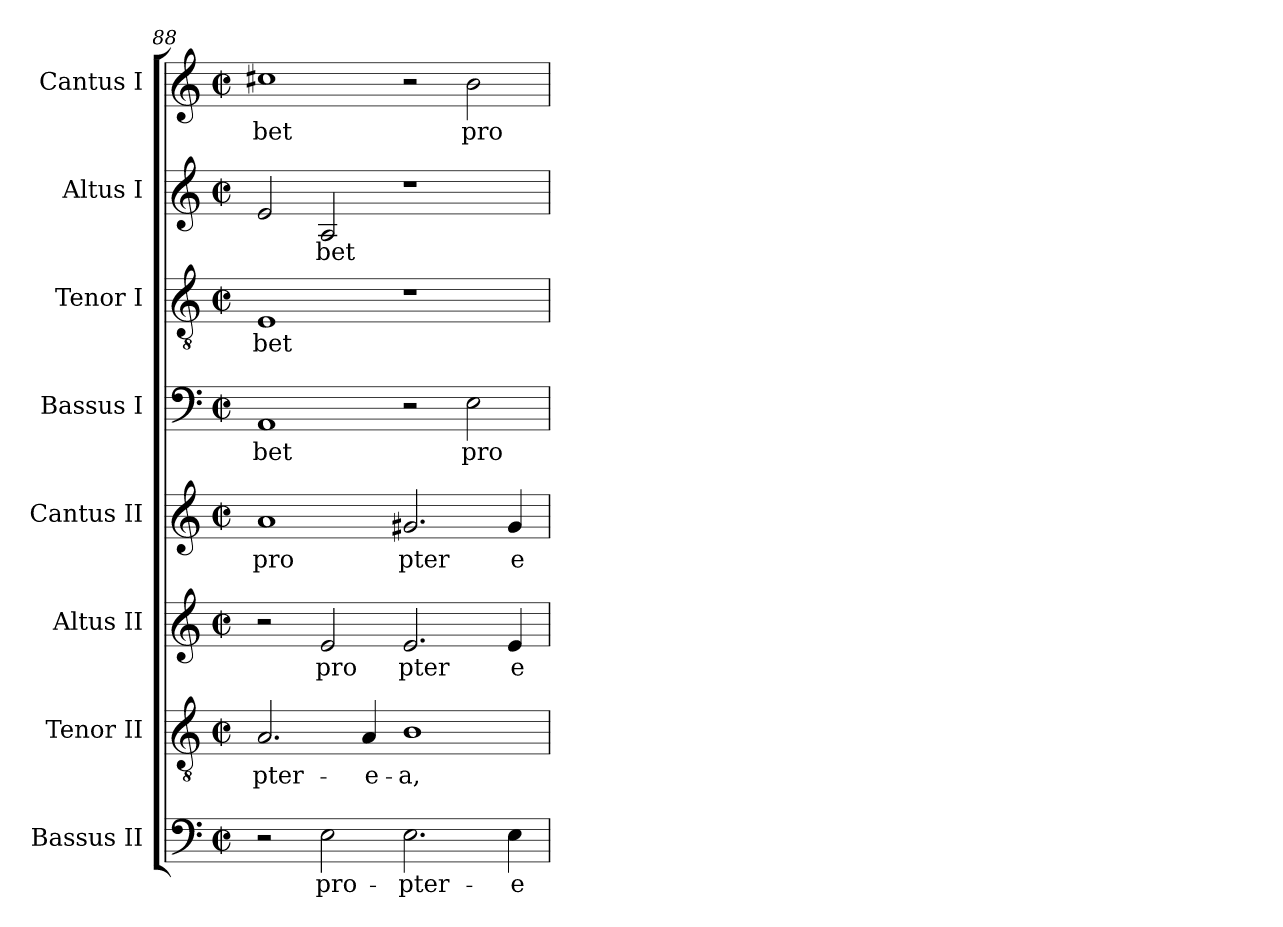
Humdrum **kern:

**kern	**text	**kern	**text	**kern	**text	**kern	**text	**kern	**text	**kern	**text	**kern	**text	**kern	**text
*part8	*part8	*part7	*part7	*part6	*part6	*part5	*part5	*part4	*part4	*part3	*part3	*part2	*part2	*part1	*part1
*staff8	*staff8	*staff7	*staff7	*staff6	*staff6	*staff5	*staff5	*staff4	*staff4	*staff3	*staff3	*staff2	*staff2	*staff1	*staff1
*I"Bassus II	*	*I"Tenor II	*	*I"Altus II	*	*I"Cantus II	*	*I"Bassus I	*	*I"Tenor I	*	*I"Altus I	*	*I"Cantus I	*
*clefF4	*	*clefGv2	*	*clefG2	*	*clefG2	*	*clefF4	*	*clefGv2	*	*clefG2	*	*clefG2	*
*M2/2	*	*M2/2	*	*M2/2	*	*M2/2	*	*M2/2	*	*M2/2	*	*M2/2	*	*M2/2	*
*met(c|)	*	*met(c|)	*	*met(c|)	*	*met(c|)	*	*met(c|)	*	*met(c|)	*	*met(c|)	*	*met(c|)	*
=88	=88	=88	=88	=88	=88	=88	=88	=88	=88	=88	=88	=88	=88	=88	=88
!	!	!	!LO:LY:b:cj	!	!	!	!LO:LY:b:cj	!	!LO:LY:b:cj	!	!LO:LY:b:cj	!	!	!	!LO:LY:b:cj
2r	.	2.A/	-pter-	2r	.	1a	pro	1AA	bet	1E	bet	2e/	.	1cc#X	bet
!	!LO:LY:b:cj	!	!	!	!LO:LY:b:cj	!	!	!	!	!	!	!	!LO:LY:b:cj	!	!
2E\	pro-	.	.	2e/	pro	.	.	.	.	.	.	2A/	bet	.	.
!	!	!	!LO:LY:b:cj	!	!	!	!	!	!	!	!	!	!	!	!
.	.	4A/	-e-	.	.	.	.	.	.	.	.	.	.	.	.
!	!LO:LY:b:cj	!	!LO:LY:b:cj	!	!LO:LY:b:cj	!	!LO:LY:b:cj	!	!	!	!	!	!	!	!
2.E\	-pter-	1B	-a,	2.e/	pter	2.g#X/	pter	2r	.	1r	.	1r	.	2r	.
!	!	!	!	!	!	!	!	!	!LO:LY:b:cj	!	!	!	!	!	!LO:LY:b:cj
.	.	.	.	.	.	.	.	2E\	pro	.	.	.	.	2b\	pro
!	!LO:LY:b:cj	!	!	!	!LO:LY:b:cj	!	!LO:LY:b:cj	!	!	!	!	!	!	!	!
4E\	-e-	.	.	4e/	e	4g#/	e	.	.	.	.	.	.	.	.
=	=	=	=	=	=	=	=	=	=	=	=	=	=	=	=
*-	*-	*-	*-	*-	*-	*-	*-	*-	*-	*-	*-	*-	*-	*-	*-
